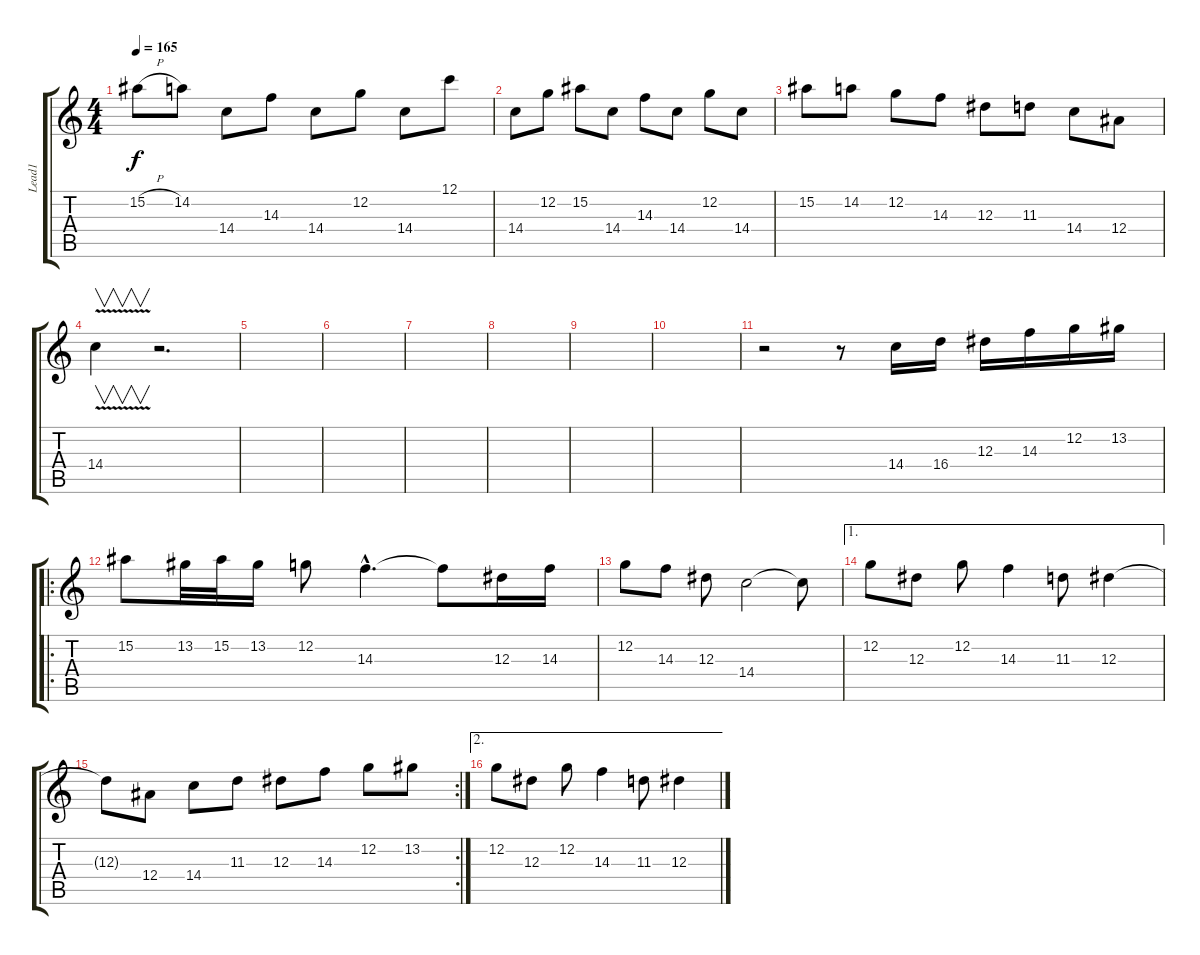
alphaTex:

\track ("Lead1" "Lead1") {instrument distortionguitar}
\staff {score tabs}
\tuning (C4 G3 Eb3 Bb2 F2 C2) {hide}
\ts (4 4)
\tempo 165
\clef g2
\ks c
15.2{h}.8{dy f} 14.2.8 14.4.8 14.3.8 14.4.8 12.2.8 14.4.8 12.1.8 |
14.4.8 12.2.8 15.2.8 14.4.8 14.3.8 14.4.8 12.2.8 14.4.8 |
15.2.8 14.2.8 12.2.8 14.3.8 12.3.8 11.3.8 14.4.8 12.4.8 |
14.4{v}.4{v} r.2{d} |
|
|
|
|
|
|
r.2 r.8 14.4.16 16.4.16 12.3.16 14.3.16 12.2.16 13.2.16 |
\ro
15.2.8 13.2.32 15.2.32 13.2.16 12.2.8 14.3{hac}.4{d} 14.3{t}.8 12.3.16 14.3.16 |
12.2.8 14.3.8 12.3.8 14.4.2 14.4{t}.8 |
\ae 1
12.2.8 12.3.8 12.2.8 14.3.4 11.3.8 12.3.4 |
\rc 2
12.3{t}.8 12.4.8 14.4.8 11.3.8 12.3.8 14.3.8 12.2.8 13.2.8 |
\ae 2
12.2.8 12.3.8 12.2.8 14.3.4 11.3.8 12.3.4
